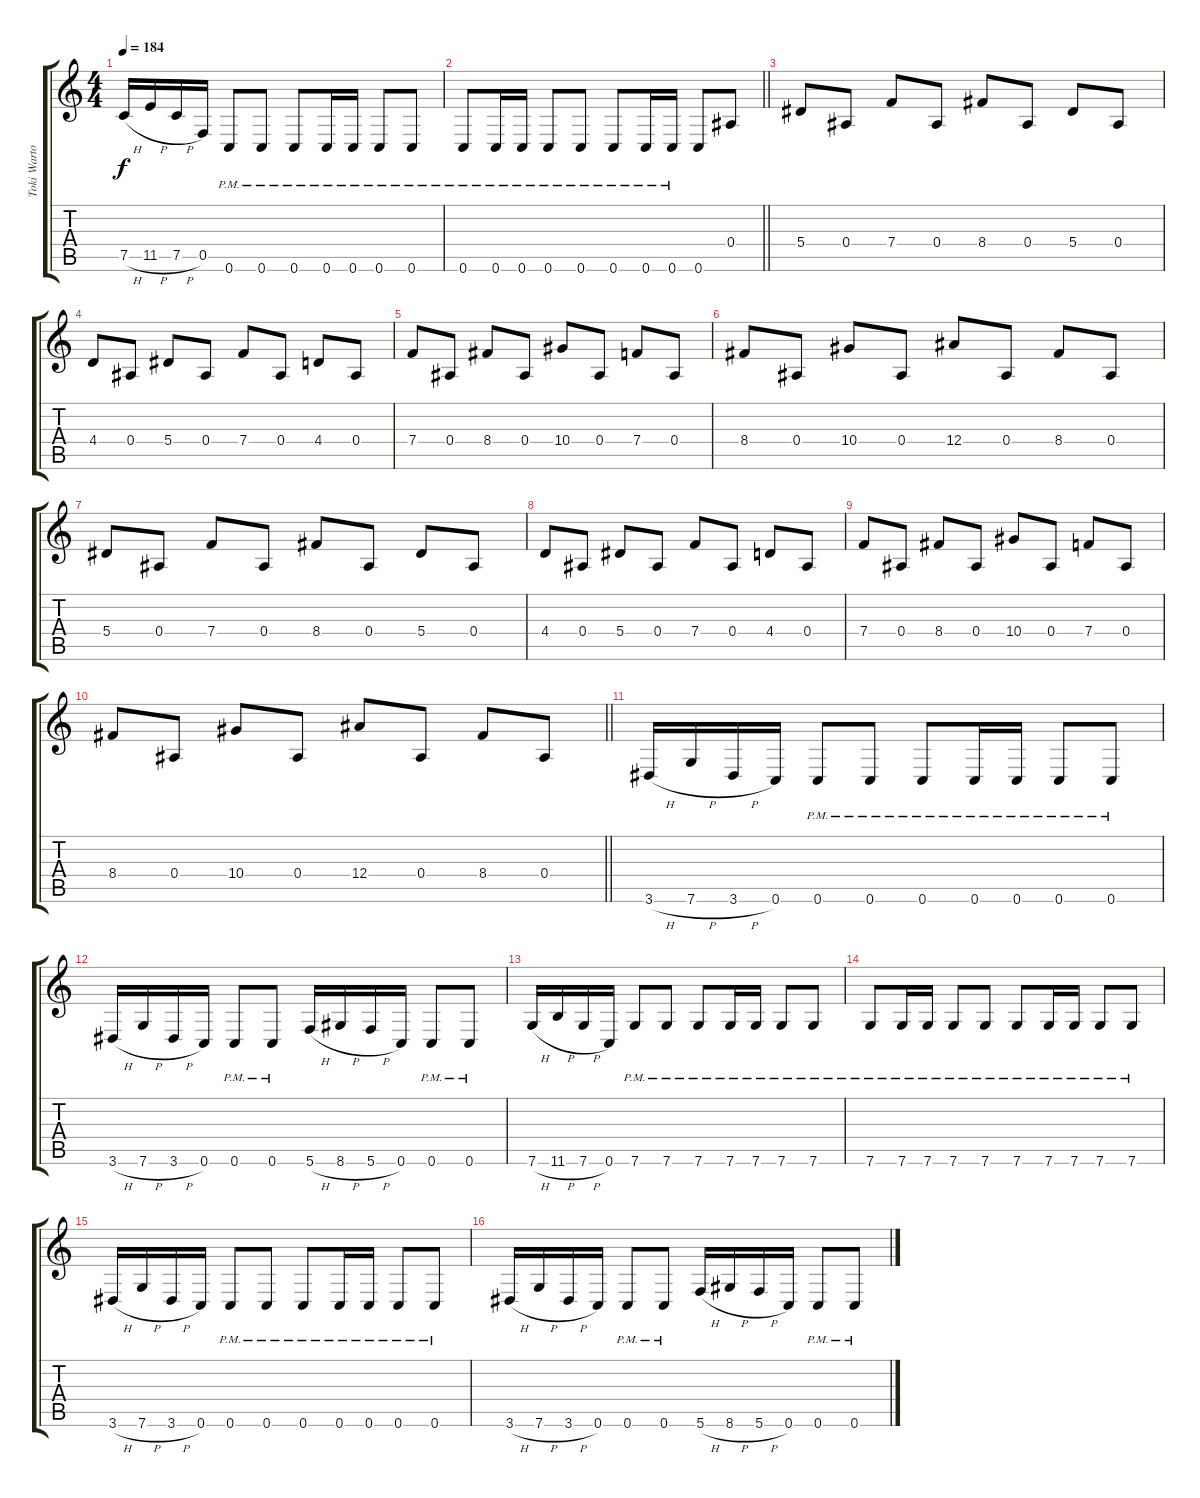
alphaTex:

\track ("Toki Wartooth (Rythm)" "Toki Warto") {instrument distortionguitar}
\staff {score tabs}
\tuning (C4 G3 Eb3 Bb2 F2 C2) {hide}
\ts (4 4)
\tempo 184
\clef g2
\ks aminor
7.5{h}.16{dy f} 11.5{h}.16 7.5{h}.16 0.5.16 0.6{pm}.8 0.6{pm}.8 0.6{pm}.8 0.6{pm}.16 0.6{pm}.16 0.6{pm}.8 0.6{pm}.8 |
\barLineRight lightlight
0.6{pm}.8 0.6{pm}.16 0.6{pm}.16 0.6{pm}.8 0.6{pm}.8 0.6{pm}.8 0.6{pm}.16 0.6{pm}.16 0.6.8 0.4.8 |
5.4.8 0.4.8 7.4.8 0.4.8 8.4.8 0.4.8 5.4.8 0.4.8 |
4.4.8 0.4.8 5.4.8 0.4.8 7.4.8 0.4.8 4.4.8 0.4.8 |
7.4.8 0.4.8 8.4.8 0.4.8 10.4.8 0.4.8 7.4.8 0.4.8 |
8.4.8 0.4.8 10.4.8 0.4.8 12.4.8 0.4.8 8.4.8 0.4.8 |
5.4.8 0.4.8 7.4.8 0.4.8 8.4.8 0.4.8 5.4.8 0.4.8 |
4.4.8 0.4.8 5.4.8 0.4.8 7.4.8 0.4.8 4.4.8 0.4.8 |
7.4.8 0.4.8 8.4.8 0.4.8 10.4.8 0.4.8 7.4.8 0.4.8 |
\barLineRight lightlight
8.4.8 0.4.8 10.4.8 0.4.8 12.4.8 0.4.8 8.4.8 0.4.8 |
3.6{h}.16 7.6{h}.16 3.6{h}.16 0.6.16 0.6{pm}.8 0.6{pm}.8 0.6{pm}.8 0.6{pm}.16 0.6{pm}.16 0.6{pm}.8 0.6{pm}.8 |
3.6{h}.16 7.6{h}.16 3.6{h}.16 0.6.16 0.6{pm}.8 0.6{pm}.8 5.6{h}.16 8.6{h}.16 5.6{h}.16 0.6.16 0.6{pm}.8 0.6{pm}.8 |
7.6{h}.16 11.6{h}.16 7.6{h}.16 0.6.16 7.6{pm}.8 7.6{pm}.8 7.6{pm}.8 7.6{pm}.16 7.6{pm}.16 7.6{pm}.8 7.6{pm}.8 |
7.6{pm}.8 7.6{pm}.16 7.6{pm}.16 7.6{pm}.8 7.6{pm}.8 7.6{pm}.8 7.6{pm}.16 7.6{pm}.16 7.6{pm}.8 7.6{pm}.8 |
3.6{h}.16 7.6{h}.16 3.6{h}.16 0.6.16 0.6{pm}.8 0.6{pm}.8 0.6{pm}.8 0.6{pm}.16 0.6{pm}.16 0.6{pm}.8 0.6{pm}.8 |
3.6{h}.16 7.6{h}.16 3.6{h}.16 0.6.16 0.6{pm}.8 0.6{pm}.8 5.6{h}.16 8.6{h}.16 5.6{h}.16 0.6.16 0.6{pm}.8 0.6{pm}.8
